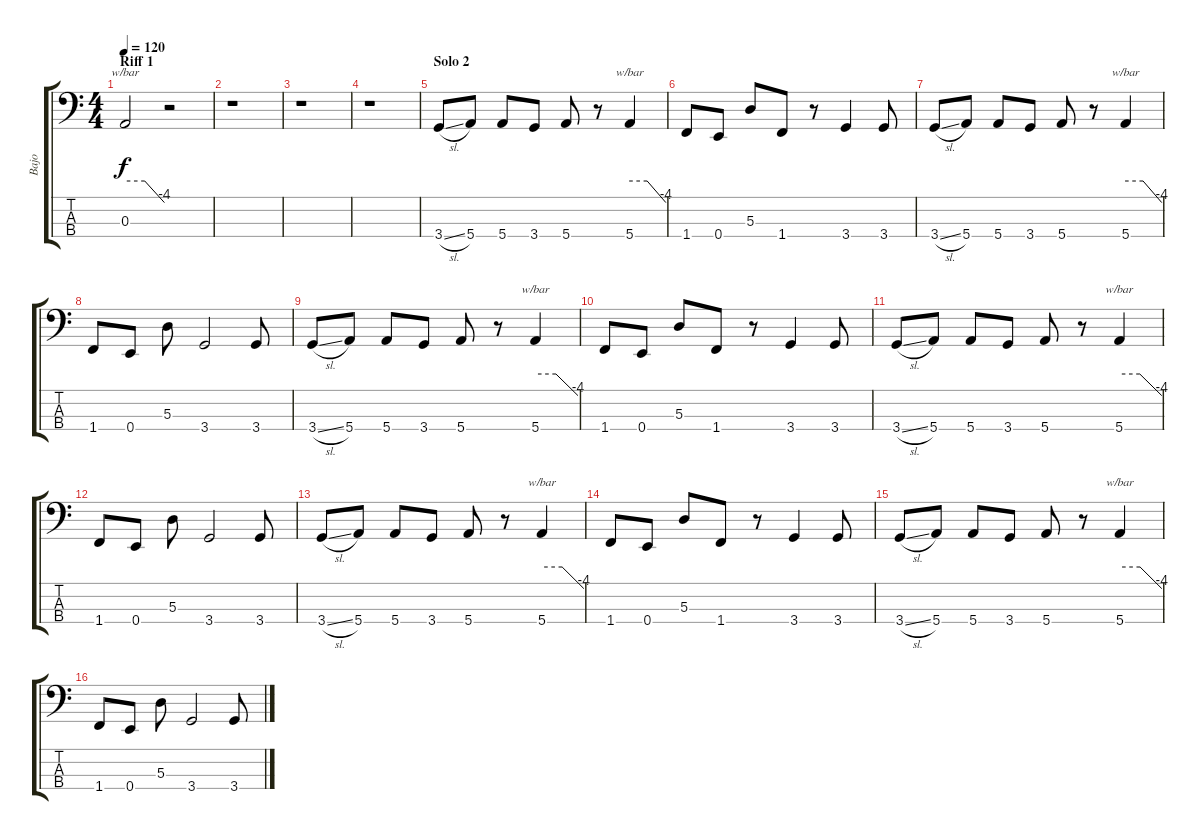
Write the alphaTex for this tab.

\track ("Bajo" "Bajo") {instrument electricbasspick}
\staff {score tabs}
\tuning (G2 D2 A1 E1) {hide}
\ts (4 4)
\section ("" "Riff 1")
\tempo 120
\clef f4
\ks c
0.3.2{tbe (custom default 0 0 30 0 60 -16) dy f} r.2 |
r.1 |
r.1 |
r.1 |
\section ("" "Solo 2")
3.4{sl}.8 5.4.8 5.4.8 3.4.8 5.4.8 r.8 5.4.4{tbe (custom default 0 0 29 0 60 -16)} |
1.4.8 0.4.8 5.3.8 1.4.8 r.8 3.4.4 3.4.8 |
3.4{sl}.8 5.4.8 5.4.8 3.4.8 5.4.8 r.8 5.4.4{tbe (custom default 0 0 29 0 60 -16)} |
1.4.8 0.4.8 5.3.8 3.4.2 3.4.8 |
3.4{sl}.8 5.4.8 5.4.8 3.4.8 5.4.8 r.8 5.4.4{tbe (custom default 0 0 29 0 60 -16)} |
1.4.8 0.4.8 5.3.8 1.4.8 r.8 3.4.4 3.4.8 |
3.4{sl}.8 5.4.8 5.4.8 3.4.8 5.4.8 r.8 5.4.4{tbe (custom default 0 0 29 0 60 -16)} |
1.4.8 0.4.8 5.3.8 3.4.2 3.4.8 |
3.4{sl}.8 5.4.8 5.4.8 3.4.8 5.4.8 r.8 5.4.4{tbe (custom default 0 0 29 0 60 -16)} |
1.4.8 0.4.8 5.3.8 1.4.8 r.8 3.4.4 3.4.8 |
3.4{sl}.8 5.4.8 5.4.8 3.4.8 5.4.8 r.8 5.4.4{tbe (custom default 0 0 29 0 60 -16)} |
1.4.8 0.4.8 5.3.8 3.4.2 3.4.8
